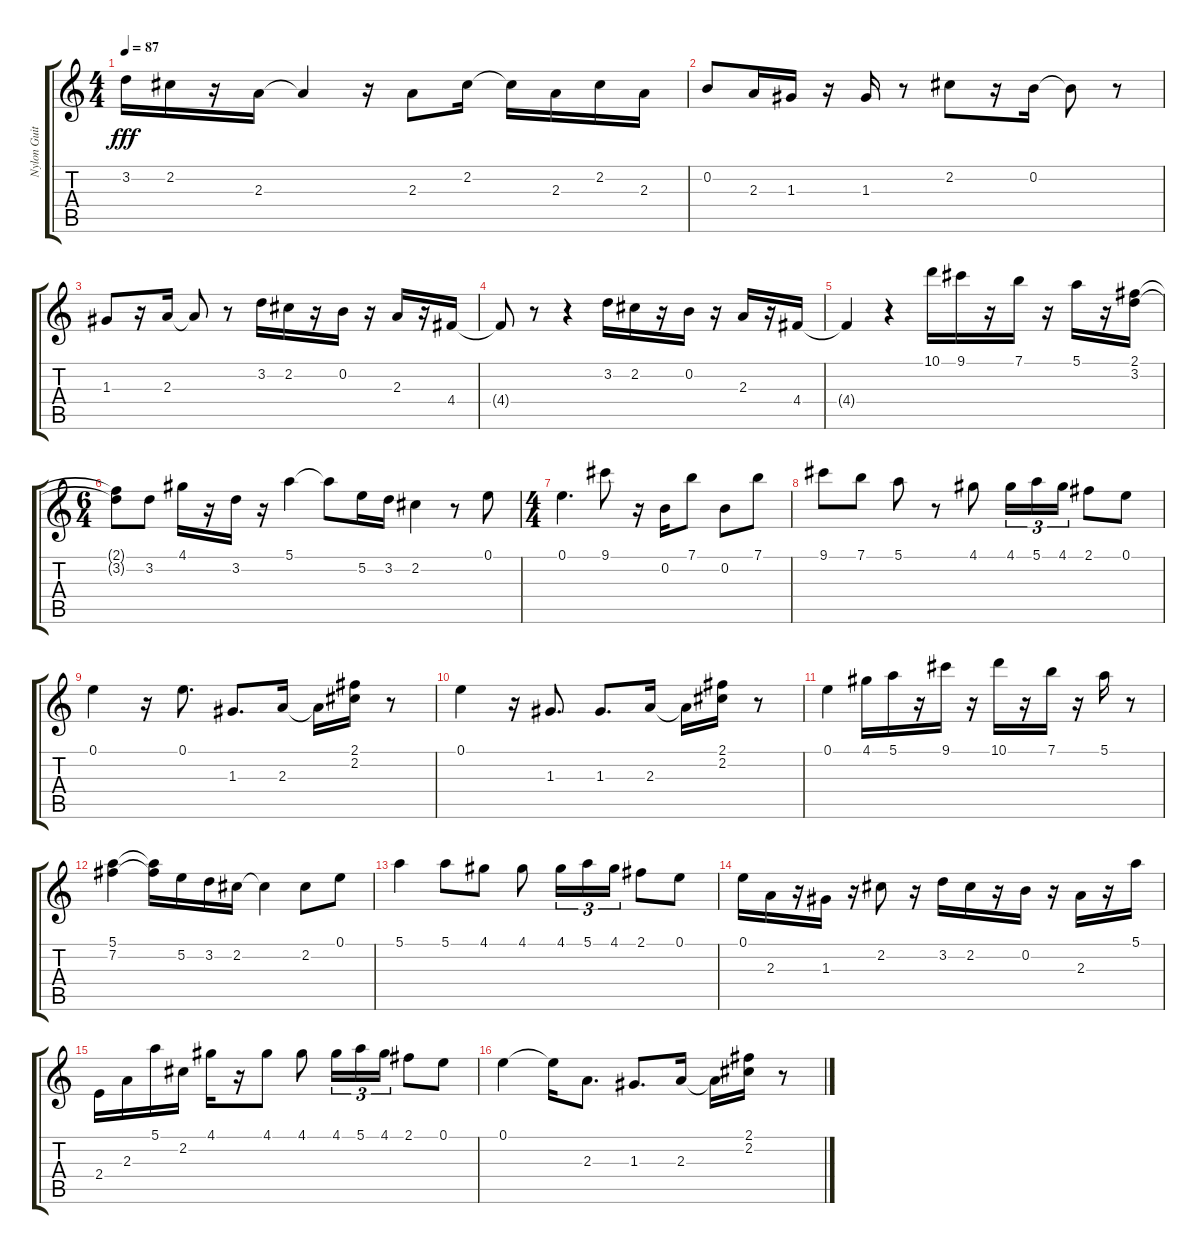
\track ("Nylon Guitar" "Nylon Guit") {instrument acousticguitarnylon}
\staff {score tabs}
\tuning (E4 B3 G3 D3 A2 E2) {hide}
\ts (4 4)
\tempo 87
\clef g2
\ks c
3.2.16{dy fff} 2.2.16 r.16 2.3.16 2.3{t}.4 r.16 2.3.8 2.2.16 2.2{t}.16 2.3.16 2.2.16 2.3.16 |
0.2.8 2.3.16 1.3.16 r.16 1.3.16 r.8 2.2.8 r.16 0.2.16 0.2{t}.8 r.8 |
1.3.8 r.16 2.3.16 2.3{t}.8 r.8 3.2.16 2.2.16 r.16 0.2.16 r.16 2.3.16 r.16 4.4.16 |
4.4{t}.8 r.8 r.4 3.2.16 2.2.16 r.16 0.2.16 r.16 2.3.16 r.16 4.4.16 |
4.4{t}.4 r.4 10.1.16 9.1.16 r.16 7.1.16 r.16 5.1.16 r.16 (2.1 3.2).16 |
\ts (6 4)
(2.1{t} 3.2{t}).8 3.2.8 4.1.16 r.16 3.2.16 r.16 5.1.4 5.1{t}.8 5.2.16 3.2.16 2.2.4 r.8 0.1.8 |
\ts (4 4)
0.1.4{d} 9.1.8 r.16 0.2.16 7.1.8 0.2.8 7.1.8 |
9.1.8 7.1.8 5.1.8 r.8 4.1.8 4.1.16{tu (3 2)} 5.1.16{tu (3 2)} 4.1.16{tu (3 2)} 2.1.8 0.1.8 |
0.1.4 r.16 0.1.8{d} 1.3.8{d} 2.3.16 2.3{t}.16 (2.1 2.2).16 r.8 |
0.1.4 r.16 1.3.8{d} 1.3.8{d} 2.3.16 2.3{t}.16 (2.1 2.2).16 r.8 |
0.1.4 4.1.16 5.1.16 r.16 9.1.16 r.16 10.1.16 r.16 7.1.16 r.16 5.1.16 r.8 |
(5.1 7.2).4 (5.1{t} 7.2{t}).16 5.2.16 3.2.16 2.2.16 2.2{t}.4 2.2.8 0.1.8 |
5.1.4 5.1.8 4.1.8 4.1.8 4.1.16{tu (3 2)} 5.1.16{tu (3 2)} 4.1.16{tu (3 2)} 2.1.8 0.1.8 |
0.1.16 2.3.16 r.16 1.3.16 r.16 2.2.8 r.16 3.2.16 2.2.16 r.16 0.2.16 r.16 2.3.16 r.16 5.1.16 |
2.4.16 2.3.16 5.1.16 2.2.16 4.1.16 r.16 4.1.8 4.1.8 4.1.16{tu (3 2)} 5.1.16{tu (3 2)} 4.1.16{tu (3 2)} 2.1.8 0.1.8 |
0.1.4 0.1{t}.16 2.3.8{d} 1.3.8{d} 2.3.16 2.3{t}.16 (2.1 2.2).16 r.8
